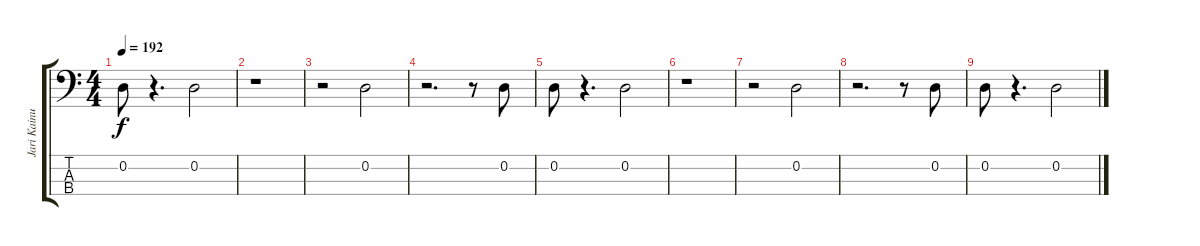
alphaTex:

\track ("Jari Kainulainen" "Jari Kainu") {instrument fretlessbass}
\staff {score tabs}
\tuning (G2 D2 A1 E1) {hide}
\ts (4 4)
\tempo 192
\clef f4
\ks c
0.2.8{dy f volume 10} r.4{d} 0.2.2{volume 9} |
r.1 |
r.2 0.2.2{volume 7} |
r.2{d} r.8 0.2.8{volume 5} |
0.2.8{volume 5} r.4{d} 0.2.2{volume 5} |
r.1 |
r.2 0.2.2{volume 3} |
r.2{d} r.8 0.2.8{volume 1} |
0.2.8{volume 1} r.4{d} 0.2.2{volume 1}
